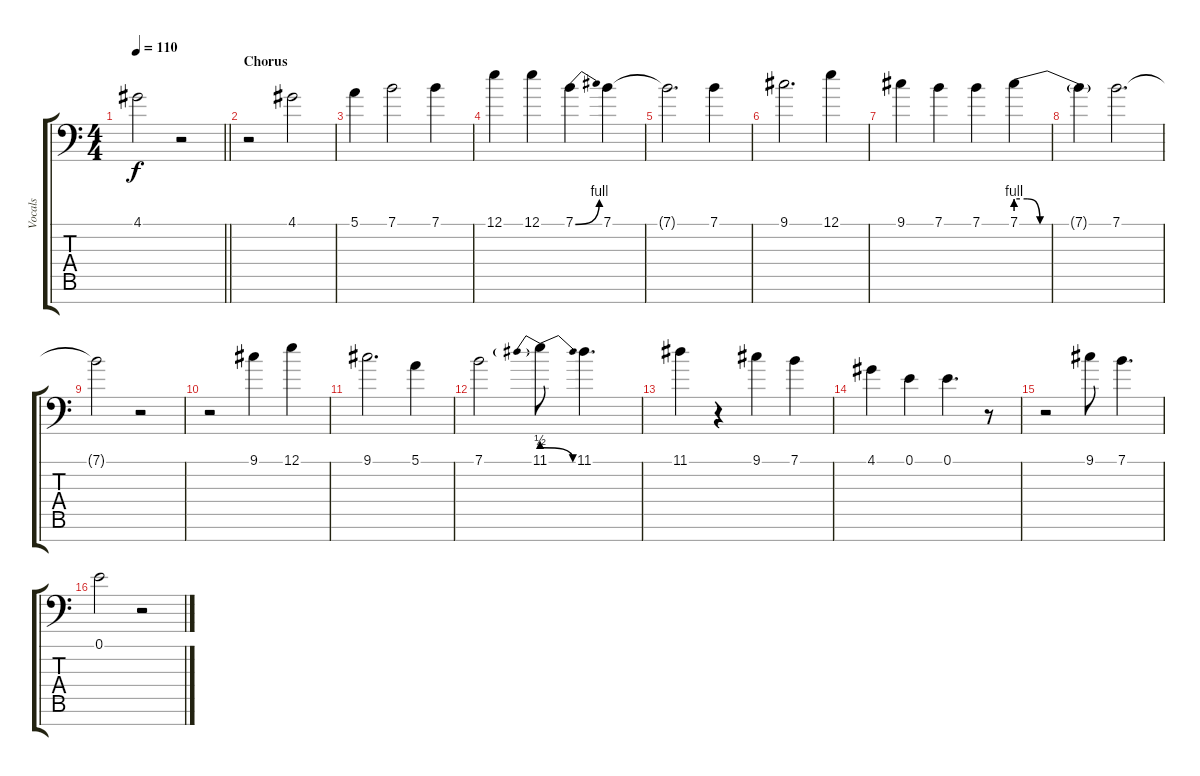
\track ("Vocals" "Vocals") {instrument flute}
\staff {score tabs}
\tuning (E4 B3 G3 D3 A2 E2 C-1) {hide}
\ts (4 4)
\tempo 110
\clef f4
\barLineRight lightlight
\ks c
4.1{t}.2{dy f} r.2 |
\section ("" "Chorus")
r.2 4.1.2 |
5.1.4 7.1.2 7.1.4 |
12.1.4 12.1.4 7.1{be (bend 0 0 60 4)}.4 7.1.4 |
7.1{t}.2{d} 7.1.4 |
9.1.2{d} 12.1.4 |
9.1.4 7.1.4 7.1.4 7.1{be (custom 0 4 7 4 15 0 60 0)}.4 |
7.1{t}.4 7.1.2{d} |
7.1{t}.2 r.2 |
r.2 9.1.4 12.1.4 |
9.1.2{d} 5.1.4 |
7.1.2 11.1{be (prebendrelease 0 2 60 0)}.8 11.1.4{d} |
11.1.4 r.4 9.1.4 7.1.4 |
4.1.4 0.1.4 0.1.4{d} r.8 |
r.2 9.1.8 7.1.4{d} |
0.1.2 r.2
